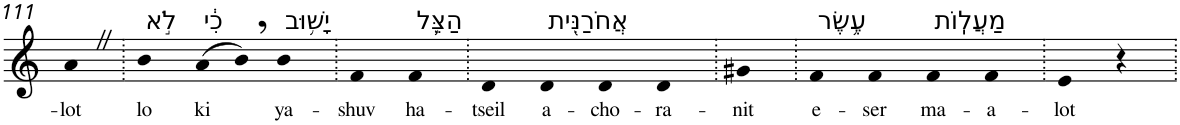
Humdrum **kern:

**kern	**text
*part1	*part1
*staff1	*staff1
*I"Piano	*
*I'Pno	*
!!LO:PB:g=z
*clefG2	*
*k[]	*
=111	=111
!	!LO:LY:b
4aZ	-lot
=112.	=112.
!LO:TX:a:t=לֹ֣א	!
!	!LO:LY:b
4b	lo
!LO:TX:a:t=כִ֔י	!
!	!LO:LY:b
(>8a	ki
8b,)	.
!LO:TX:a:t=יָשׁ֥וּב	!
!	!LO:LY:b
4b	ya-
=113.	=113.
!	!LO:LY:b
4f	-shuv
!LO:TX:a:t=הַצֵּ֛ל	!
!	!LO:LY:b
4f	ha-
=114.	=114.
!	!LO:LY:b
4d	-tseil
!LO:TX:a:t=אֲחֹרַנִּ֖ית	!
!	!LO:LY:b
4d	a-
!	!LO:LY:b
4d	-cho-
!	!LO:LY:b
4d	-ra-
=115.	=115.
!	!LO:LY:b
4g#X	-nit
=116.	=116.
!LO:TX:a:t=עֶ֥שֶׂר	!
!	!LO:LY:b
4f	e-
!	!LO:LY:b
4f	-ser
!LO:TX:a:t=מַעֲלֽוֹת	!
!	!LO:LY:b
4f	ma-
!	!LO:LY:b
4f	-a-
=117.	=117.
!	!LO:LY:b
4e	-lot
4r	.
=.	=.
*-	*-
